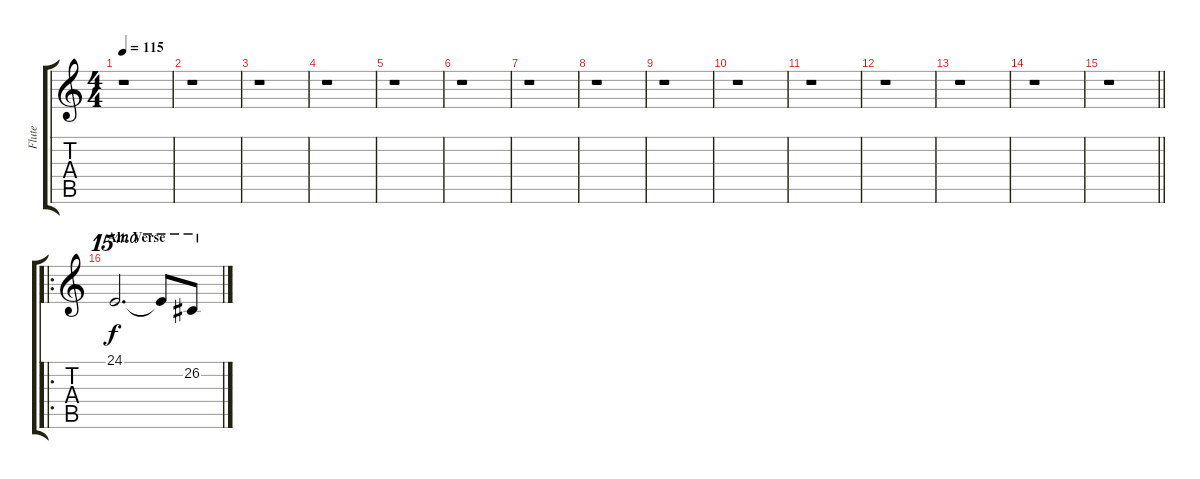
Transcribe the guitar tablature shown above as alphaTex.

\track ("Flute" "Flute") {instrument shakuhachi}
\staff {score tabs}
\tuning (E4 B3 G3 D3 A2 E2) {hide}
\ts (4 4)
\tempo 115
\clef g2
\ks c
r.1{dy f} |
r.1 |
r.1 |
r.1 |
r.1 |
r.1 |
r.1 |
r.1 |
r.1 |
r.1 |
r.1 |
r.1 |
r.1 |
r.1 |
\barLineRight lightlight
r.1 |
\ro
\section ("" "Alt. Verse")
24.1.2{d ot 15ma volume 8} 24.1{t}.8{ot 15ma} 26.2.8{ot 15ma}
